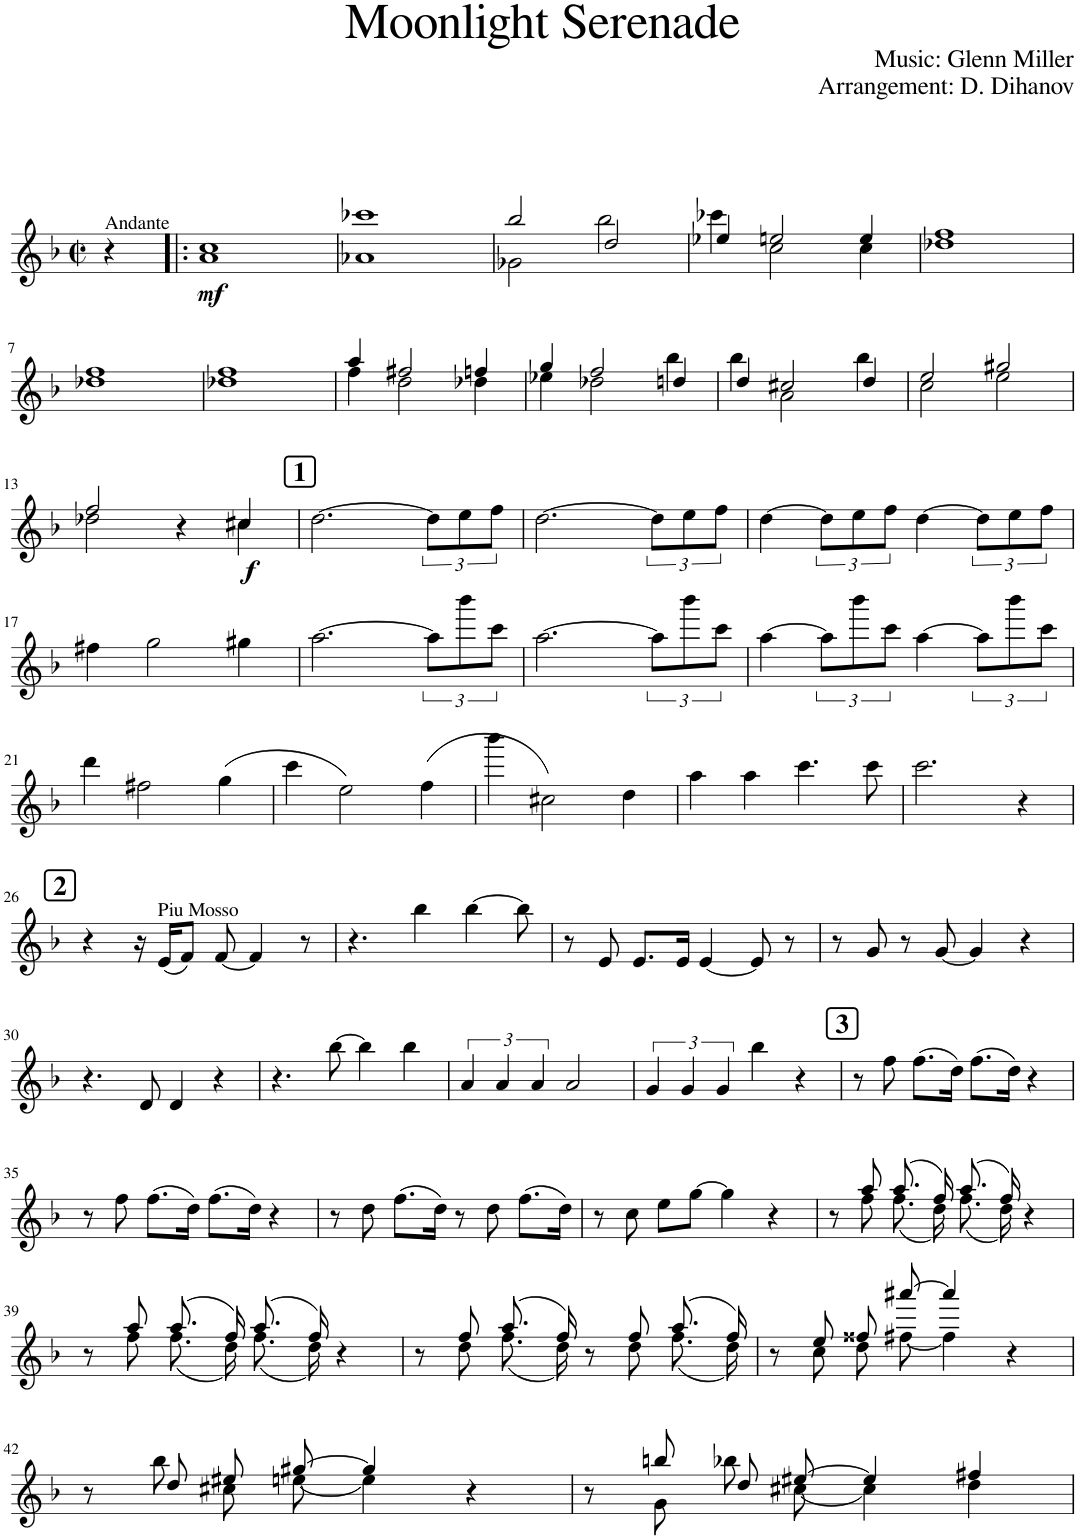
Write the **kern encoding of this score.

**kern	**dynam
*part1	*part1
*staff1	*staff1
*I"Tenor Saxophone	*
*I'Ten. Sax.	*
*clefG2	*
*Trd1c2	*
*k[b-]	*
*M2/2	*
*met(c|)	*
=1	=1
!LO:TX:a:t=Andante	!
4r	.
=2!|:	=2!|:
*^	*
!	!	!LO:DY:b
1cc	1a	mf
=3	=3	=3
1cc-X	1a-X	.
=4	=4	=4
2bb-/	2g-X\	.
2dd/	2bb-\	.
=5	=5	=5
4ee-X/	4cc-X\	.
2een/	2cc\	.
4ee/	4cc\	.
=6	=6	=6
1ff	1dd-X	.
!!LO:LB:g=z	!!
=7	=7	=7
1ff	1dd-X	.
=8	=8	=8
1ff	1dd-X	.
=9	=9	=9
4aa/	4ff\	.
2ff#X/	2dd\	.
4ffn/	4dd-X\	.
=10	=10	=10
4gg/	4ee-X\	.
2ff/	2dd-X\	.
4ddn/	4bb-\	.
=11	=11	=11
4dd/	4bb-\	.
2cc#X/	2a\	.
4dd/	4bb-\	.
=12	=12	=12
2ee/	2cc\	.
2gg#X/	2ee\	.
!!LO:LB:g=z	!!
=13	=13	=13
2ff/	2dd-X\	.
4r	4ryy	.
!	!	!LO:DY:b
4cc#X/	4cc#\	f
*v	*v	*
!!LO:REH:place=s1:a:B:cj:fs=14:t=1
=14	=14
[2.dd\	.
12dd\L]	.
12ee\	.
12ff\J	.
=15	=15
[2.dd\	.
12dd\L]	.
12ee\	.
12ff\J	.
=16	=16
[4dd\	.
12dd\L]	.
12ee\	.
12ff\J	.
[4dd\	.
12dd\L]	.
12ee\	.
12ff\J	.
!!LO:LB:g=z
=17	=17
4ff#X\	.
2gg\	.
4gg#X\	.
=18	=18
[2.aa\	.
12aa\L]	.
12bbb-\	.
12ccc\J	.
=19	=19
[2.aa\	.
12aa\L]	.
12bbb-\	.
12ccc\J	.
=20	=20
[4aa\	.
12aa\L]	.
12bbb-\	.
12ccc\J	.
[4aa\	.
12aa\L]	.
12bbb-\	.
(12ccc\J	.
!!LO:LB:g=z
=21	=21
4ddd\	.
2ff#X\)	.
(4gg\	.
=22	=22
4ccc\	.
2ee\)	.
(4ff\	.
=23	=23
4bbb-\	.
2cc#X\)	.
4dd\	.
=24	=24
4aa\	.
4aa\	.
4.ccc\	.
8ccc\	.
=25	=25
2.ccc\	.
4r	.
!!LO:LB:g=z
!!LO:REH:place=s1:a:B:cj:fs=14:t=2
=26	=26
4r	.
16r	.
!LO:TX:a:t=Piu Mosso	!
(16e/KL	.
8f/J)	.
[8f/	.
4f/]	.
8r	.
=27	=27
4.r	.
4bb-\	.
[4bb-\	.
8bb-\]	.
=28	=28
8r	.
8e/	.
8.e/L	.
16e/Jk	.
[4e/	.
8e/]	.
8r	.
=29	=29
8r	.
8g/	.
8r	.
[8g/	.
4g/]	.
4r	.
!!LO:LB:g=z
=30	=30
4.r	.
8d/	.
4d/	.
4r	.
=31	=31
4.r	.
[8bb-\	.
4bb-\]	.
4bb-\	.
=32	=32
6a/	.
6a/	.
6a/	.
2a/	.
=33	=33
6g/	.
6g/	.
6g/	.
4bb-\	.
4r	.
!!LO:REH:place=s1:a:B:cj:fs=14:t=3
=34	=34
8r	.
8ff\	.
(8.ff\L	.
16dd\Jk)	.
(8.ff\L	.
16dd\Jk)	.
4r	.
!!LO:LB:g=z
=35	=35
8r	.
8ff\	.
(8.ff\L	.
16dd\Jk)	.
(8.ff\L	.
16dd\Jk)	.
4r	.
=36	=36
8r	.
8dd\	.
(8.ff\L	.
16dd\Jk)	.
8r	.
8dd\	.
(8.ff\L	.
16dd\Jk)	.
=37	=37
8r	.
8cc\	.
8ee\L	.
[8gg\J	.
4gg\]	.
4r	.
=38	=38
*^	*
8r	8ryy	.
8aa/	8ff\	.
(8.aa/	(8.ff\	.
16ff/)	16dd\)	.
(8.aa/	(8.ff\	.
16ff/)	16dd\)	.
4r	4ryy	.
!!LO:LB:g=z	!!
=39	=39	=39
8r	8ryy	.
8aa/	8ff\	.
(8.aa/	(8.ff\	.
16ff/)	16dd\)	.
(8.aa/	(8.ff\	.
16ff/)	16dd\)	.
4r	4ryy	.
=40	=40	=40
8r	8ryy	.
8ff/	8dd\	.
(8.aa/	(8.ff\	.
16ff/)	16dd\)	.
8r	8ryy	.
8ff/	8dd\	.
(8.aa/	(8.ff\	.
16ff/)	16dd\)	.
=41	=41	=41
8r	8ryy	.
8ee/	8cc\	.
8ff##X/	8dd\	.
[8aa#X/	[8ff#X\	.
4aa#/]	4ff#\]	.
4r	4ryy	.
!!LO:LB:g=z	!!
=42	=42	=42
8r	8ryy	.
8dd/	8bb-\	.
8ee#X/	8cc#X\	.
[8gg#X/	[8een\	.
4gg#/]	4ee\]	.
4r	4ryy	.
=43	=43	=43
8r	8ryy	.
8bbn/	8g\	.
8dd/	8bb-X\	.
[8ee#X/	[8cc#X\	.
4ee#/]	4cc#\]	.
4ff#X/	4dd\	.
*v	*v	*
=	=
*-	*-
